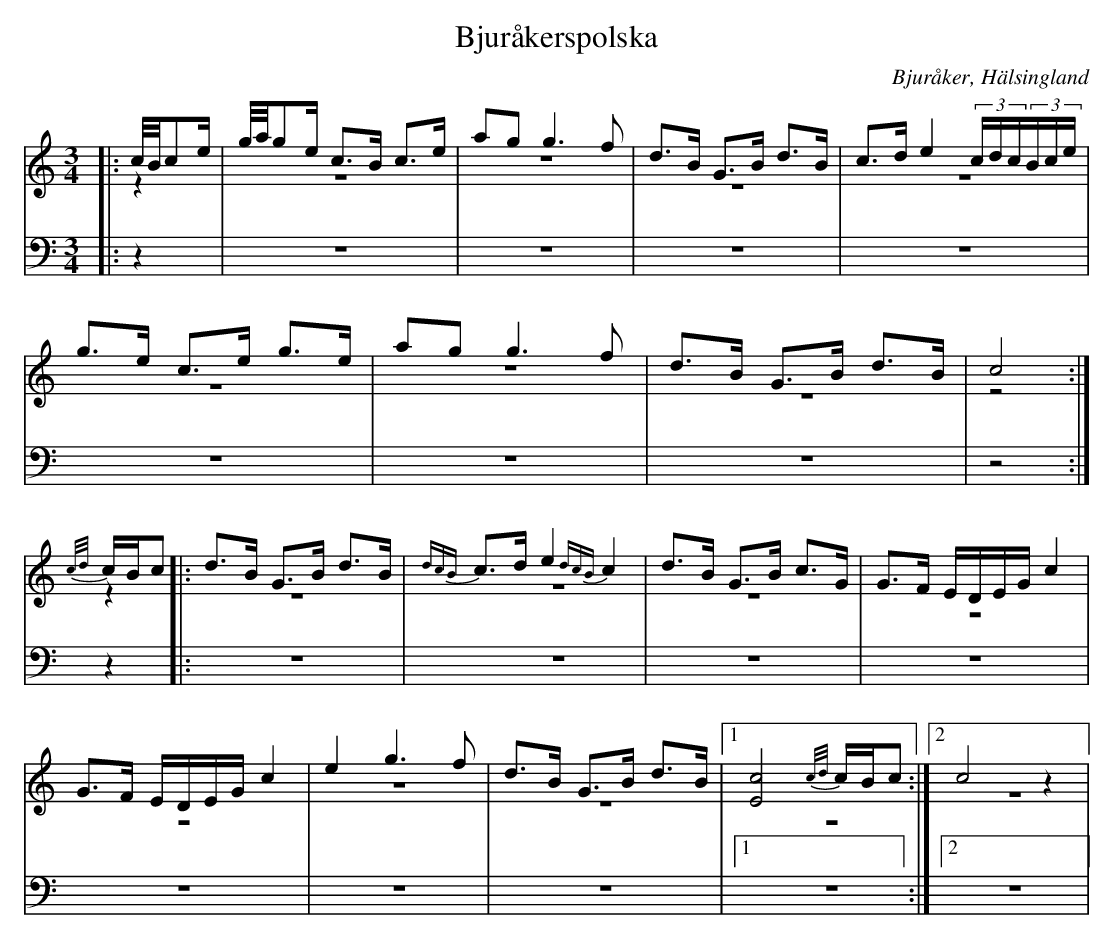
X:1
T: Bjuråkerspolska
O: Bjuråker, Hälsingland
M: 3/4
L: 1/8
K: C
V:1
V:2 merge
V:3
V:4 merge
V:1
|:c//B//ce/|g//a//ge/ c>B c>e|ag g3 f|d>B G>B d>B|c>d e2 (3c/d/c/(3B/c/e/|
g>e c>e g>e|ag g3 f|d>B G>B d>B|c4:|
{c/d/}c/B/c |:d>B G>B d>B|{dcB}c>d e2 {dcB}c2|d>B G>B c>G|G>F E/D/E/G/ c2|
G>F E/D/E/G/ c2|e2 g3 f|d>B G>B d>B|1 [E4c4] {c/d/}c/B/c:|2 c4 z2|
V:2
|:z2|z6|z6|z6|z6|
z6|z6|z6|z4:|
z2|:z6|z6|z6|z6|
 z6|z6|z6|1 z6:|2 z6|
V:3 clef=bass
|:z2|z6|z6|z6|z6|
z6|z6|z6|z4:|
z2|:z6|z6|z6|z6|
 z6|z6|z6|1 z6:|2 z6|
